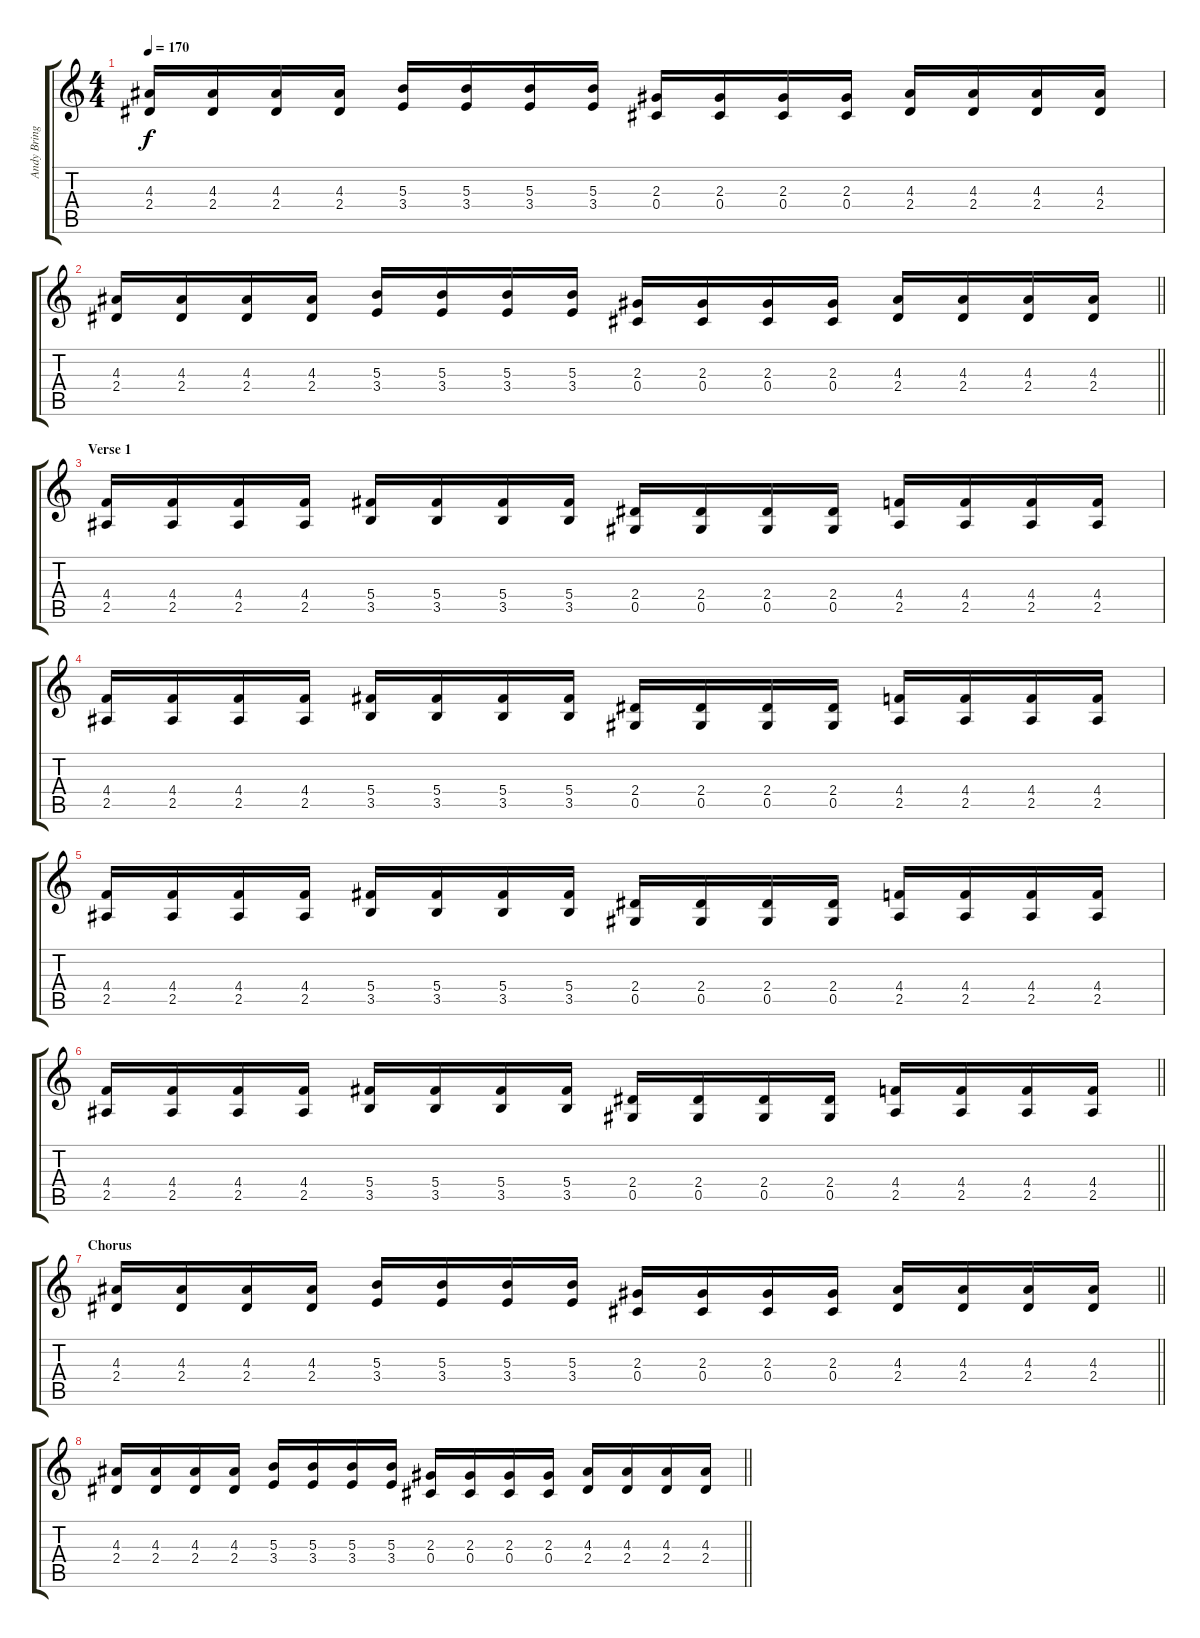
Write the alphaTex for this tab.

\track ("Andy Brings" "Andy Bring") {instrument distortionguitar}
\staff {score tabs}
\tuning (Eb4 Bb3 Gb3 Db3 Ab2 Eb2) {hide}
\ts (4 4)
\tempo 170
\clef g2
\ks c
(4.3 2.4).16{dy f} (4.3 2.4).16 (4.3 2.4).16 (4.3 2.4).16 (5.3 3.4).16 (5.3 3.4).16 (5.3 3.4).16 (5.3 3.4).16 (2.3 0.4).16 (2.3 0.4).16 (2.3 0.4).16 (2.3 0.4).16 (4.3 2.4).16 (4.3 2.4).16 (4.3 2.4).16 (4.3 2.4).16 |
\barLineRight lightlight
(4.3 2.4).16 (4.3 2.4).16 (4.3 2.4).16 (4.3 2.4).16 (5.3 3.4).16 (5.3 3.4).16 (5.3 3.4).16 (5.3 3.4).16 (2.3 0.4).16 (2.3 0.4).16 (2.3 0.4).16 (2.3 0.4).16 (4.3 2.4).16 (4.3 2.4).16 (4.3 2.4).16 (4.3 2.4).16 |
\section ("" "Verse 1")
(4.4 2.5).16 (4.4 2.5).16 (4.4 2.5).16 (4.4 2.5).16 (5.4 3.5).16 (5.4 3.5).16 (5.4 3.5).16 (5.4 3.5).16 (2.4 0.5).16 (2.4 0.5).16 (2.4 0.5).16 (2.4 0.5).16 (4.4 2.5).16 (4.4 2.5).16 (4.4 2.5).16 (4.4 2.5).16 |
(4.4 2.5).16 (4.4 2.5).16 (4.4 2.5).16 (4.4 2.5).16 (5.4 3.5).16 (5.4 3.5).16 (5.4 3.5).16 (5.4 3.5).16 (2.4 0.5).16 (2.4 0.5).16 (2.4 0.5).16 (2.4 0.5).16 (4.4 2.5).16 (4.4 2.5).16 (4.4 2.5).16 (4.4 2.5).16 |
(4.4 2.5).16 (4.4 2.5).16 (4.4 2.5).16 (4.4 2.5).16 (5.4 3.5).16 (5.4 3.5).16 (5.4 3.5).16 (5.4 3.5).16 (2.4 0.5).16 (2.4 0.5).16 (2.4 0.5).16 (2.4 0.5).16 (4.4 2.5).16 (4.4 2.5).16 (4.4 2.5).16 (4.4 2.5).16 |
\barLineRight lightlight
(4.4 2.5).16 (4.4 2.5).16 (4.4 2.5).16 (4.4 2.5).16 (5.4 3.5).16 (5.4 3.5).16 (5.4 3.5).16 (5.4 3.5).16 (2.4 0.5).16 (2.4 0.5).16 (2.4 0.5).16 (2.4 0.5).16 (4.4 2.5).16 (4.4 2.5).16 (4.4 2.5).16 (4.4 2.5).16 |
\section ("" "Chorus")
\barLineRight lightlight
(4.3 2.4).16 (4.3 2.4).16 (4.3 2.4).16 (4.3 2.4).16 (5.3 3.4).16 (5.3 3.4).16 (5.3 3.4).16 (5.3 3.4).16 (2.3 0.4).16 (2.3 0.4).16 (2.3 0.4).16 (2.3 0.4).16 (4.3 2.4).16 (4.3 2.4).16 (4.3 2.4).16 (4.3 2.4).16 |
\barLineRight lightlight
(4.3 2.4).16 (4.3 2.4).16 (4.3 2.4).16 (4.3 2.4).16 (5.3 3.4).16 (5.3 3.4).16 (5.3 3.4).16 (5.3 3.4).16 (2.3 0.4).16 (2.3 0.4).16 (2.3 0.4).16 (2.3 0.4).16 (4.3 2.4).16 (4.3 2.4).16 (4.3 2.4).16 (4.3 2.4).16
